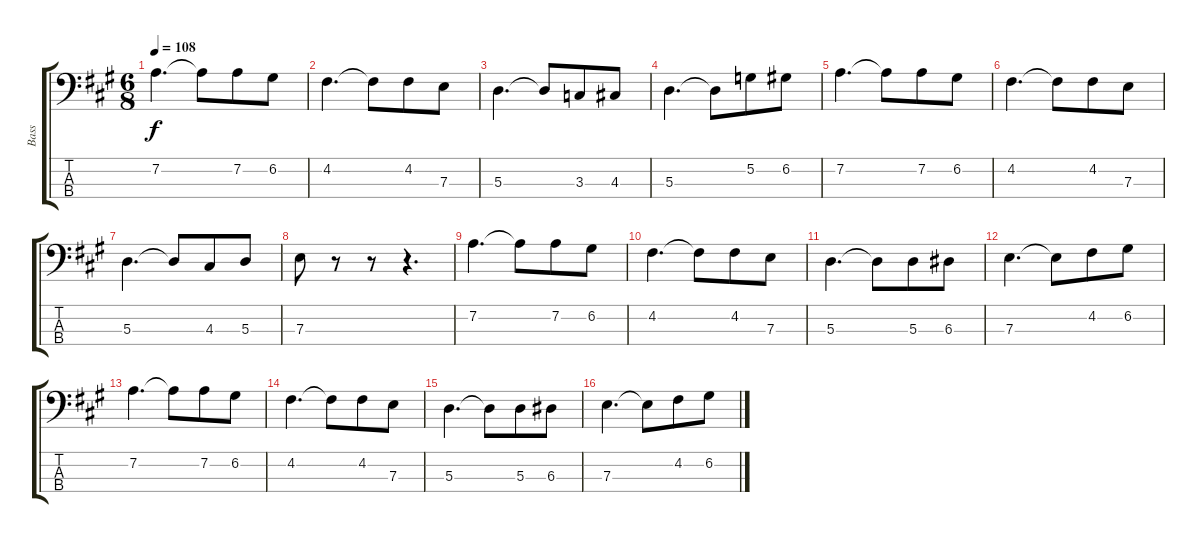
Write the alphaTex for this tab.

\track ("Bass" "Bass") {instrument electricbassfinger}
\staff {score tabs}
\tuning (G2 D2 A1 E1) {hide}
\ts (6 8)
\tempo 108
\clef f4
\ks a
7.2.4{d dy f instrument electricbassfinger} 7.2{t}.8 7.2.8 6.2.8 |
4.2.4{d} 4.2{t}.8 4.2.8 7.3.8 |
5.3.4{d} 5.3{t}.8 3.3.8 4.3.8 |
5.3.4{d} 5.3{t}.8 5.2.8 6.2.8 |
7.2.4{d} 7.2{t}.8 7.2.8 6.2.8 |
4.2.4{d} 4.2{t}.8 4.2.8 7.3.8 |
5.3.4{d} 5.3{t}.8 4.3.8 5.3.8 |
7.3.8 r.8 r.8 r.4{d} |
7.2.4{d} 7.2{t}.8 7.2.8 6.2.8 |
4.2.4{d} 4.2{t}.8 4.2.8 7.3.8 |
5.3.4{d} 5.3{t}.8 5.3.8 6.3.8 |
7.3.4{d} 7.3{t}.8 4.2.8 6.2.8 |
7.2.4{d} 7.2{t}.8 7.2.8 6.2.8 |
4.2.4{d} 4.2{t}.8 4.2.8 7.3.8 |
5.3.4{d} 5.3{t}.8 5.3.8 6.3.8 |
7.3.4{d} 7.3{t}.8 4.2.8 6.2.8
